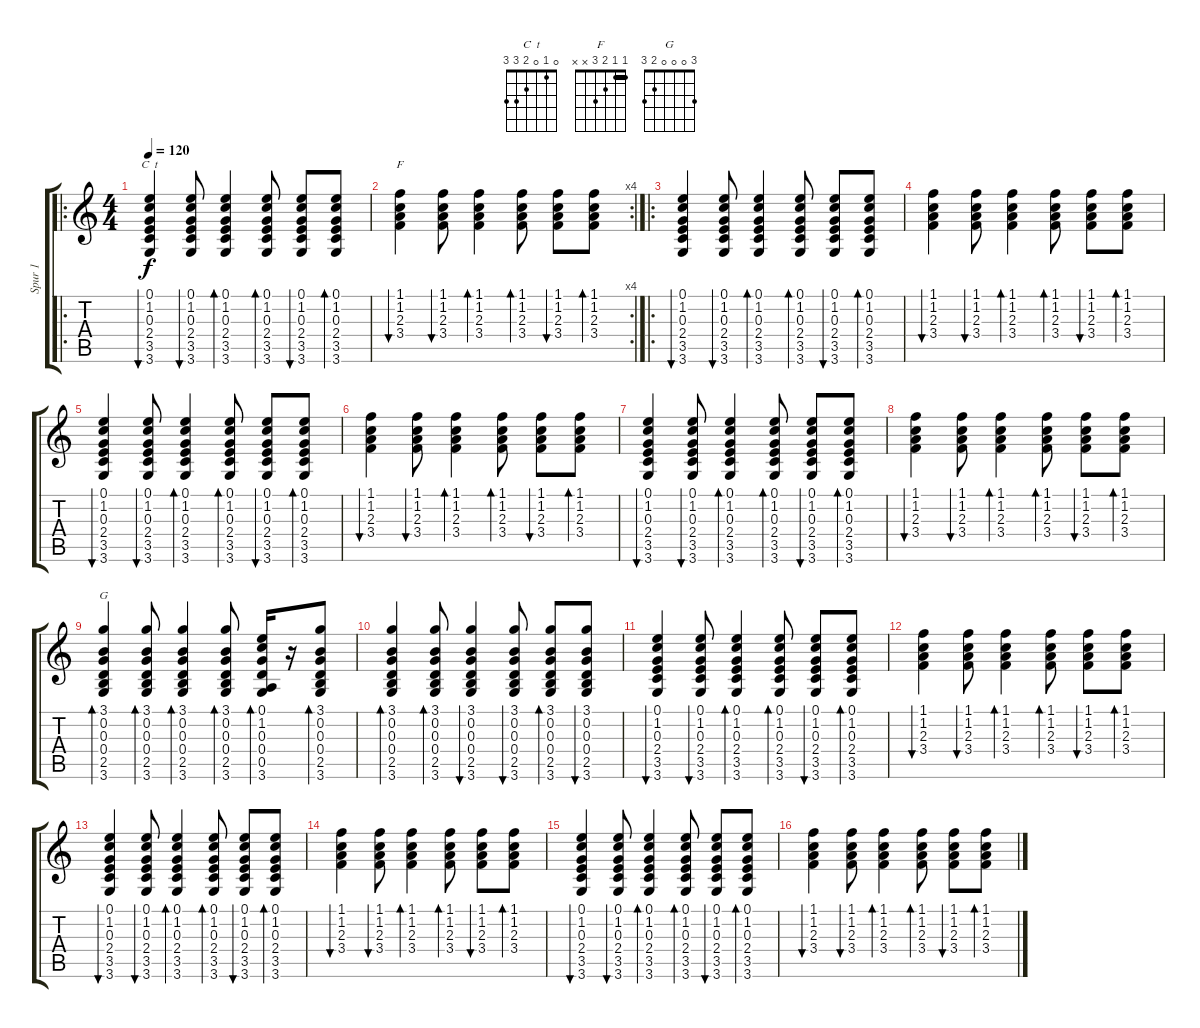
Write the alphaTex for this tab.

\track ("Spur 1" "Spur 1") {instrument acousticguitarnylon}
\staff {score tabs}
\tuning (E4 B3 G3 D3 A2 E2) {hide}
\chord ("C  t" 0 1 0 2 3 3)
\chord ("F" 1 1 2 3 x x) {barre 1}
\chord ("G" 3 0 0 0 2 3)
\ro
\ts (4 4)
\tempo 120
\clef g2
\ks c
(0.1 1.2 0.3 2.4 3.5 3.6).4{bu 30 ch "C  t" dy f instrument acousticguitarnylon} (0.1 1.2 0.3 2.4 3.5 3.6).8{bu 30} (0.1 1.2 0.3 2.4 3.5 3.6).4{bd 30} (0.1 1.2 0.3 2.4 3.5 3.6).8{bd 30} (0.1 1.2 0.3 2.4 3.5 3.6).8{bu 30} (0.1 1.2 0.3 2.4 3.5 3.6).8{bd 30} |
\rc 4
(1.1 1.2 2.3 3.4).4{bu 30 ch "F"} (1.1 1.2 2.3 3.4).8{bu 30} (1.1 1.2 2.3 3.4).4{bd 30} (1.1 1.2 2.3 3.4).8{bd 30} (1.1 1.2 2.3 3.4).8{bu 30} (1.1 1.2 2.3 3.4).8{bd 30} |
\ro
(0.1 1.2 0.3 2.4 3.5 3.6).4{bu 30} (0.1 1.2 0.3 2.4 3.5 3.6).8{bu 30} (0.1 1.2 0.3 2.4 3.5 3.6).4{bd 30} (0.1 1.2 0.3 2.4 3.5 3.6).8{bd 30} (0.1 1.2 0.3 2.4 3.5 3.6).8{bu 30} (0.1 1.2 0.3 2.4 3.5 3.6).8{bd 30} |
(1.1 1.2 2.3 3.4).4{bu 30} (1.1 1.2 2.3 3.4).8{bu 30} (1.1 1.2 2.3 3.4).4{bd 30} (1.1 1.2 2.3 3.4).8{bd 30} (1.1 1.2 2.3 3.4).8{bu 30} (1.1 1.2 2.3 3.4).8{bd 30} |
(0.1 1.2 0.3 2.4 3.5 3.6).4{bu 30} (0.1 1.2 0.3 2.4 3.5 3.6).8{bu 30} (0.1 1.2 0.3 2.4 3.5 3.6).4{bd 30} (0.1 1.2 0.3 2.4 3.5 3.6).8{bd 30} (0.1 1.2 0.3 2.4 3.5 3.6).8{bu 30} (0.1 1.2 0.3 2.4 3.5 3.6).8{bd 30} |
(1.1 1.2 2.3 3.4).4{bu 30} (1.1 1.2 2.3 3.4).8{bu 30} (1.1 1.2 2.3 3.4).4{bd 30} (1.1 1.2 2.3 3.4).8{bd 30} (1.1 1.2 2.3 3.4).8{bu 30} (1.1 1.2 2.3 3.4).8{bd 30} |
(0.1 1.2 0.3 2.4 3.5 3.6).4{bu 30} (0.1 1.2 0.3 2.4 3.5 3.6).8{bu 30} (0.1 1.2 0.3 2.4 3.5 3.6).4{bd 30} (0.1 1.2 0.3 2.4 3.5 3.6).8{bd 30} (0.1 1.2 0.3 2.4 3.5 3.6).8{bu 30} (0.1 1.2 0.3 2.4 3.5 3.6).8{bd 30} |
(1.1 1.2 2.3 3.4).4{bu 30} (1.1 1.2 2.3 3.4).8{bu 30} (1.1 1.2 2.3 3.4).4{bd 30} (1.1 1.2 2.3 3.4).8{bd 30} (1.1 1.2 2.3 3.4).8{bu 30} (1.1 1.2 2.3 3.4).8{bd 30} |
(3.1 0.2 0.3 0.4 2.5 3.6).4{bd 30 ch "G"} (3.1 0.2 0.3 0.4 2.5 3.6).8{bd 30} (3.1 0.2 0.3 0.4 2.5 3.6).4{bd 30} (3.1 0.2 0.3 0.4 2.5 3.6).8{bd 30} (0.1 1.2 0.3 0.4 0.5 3.6).16{bd 30} r.16 (3.1 0.2 0.3 0.4 2.5 3.6).8{bd 30} |
(3.1 0.2 0.3 0.4 2.5 3.6).4{bd 30} (3.1 0.2 0.3 0.4 2.5 3.6).8{bd 30} (3.1 0.2 0.3 0.4 2.5 3.6).4{bu 30} (3.1 0.2 0.3 0.4 2.5 3.6).8{bu 30} (3.1 0.2 0.3 0.4 2.5 3.6).8{bd 30} (3.1 0.2 0.3 0.4 2.5 3.6).8{bu 30} |
(0.1 1.2 0.3 2.4 3.5 3.6).4{bu 30} (0.1 1.2 0.3 2.4 3.5 3.6).8{bu 30} (0.1 1.2 0.3 2.4 3.5 3.6).4{bd 30} (0.1 1.2 0.3 2.4 3.5 3.6).8{bd 30} (0.1 1.2 0.3 2.4 3.5 3.6).8{bu 30} (0.1 1.2 0.3 2.4 3.5 3.6).8{bd 30} |
(1.1 1.2 2.3 3.4).4{bu 30} (1.1 1.2 2.3 3.4).8{bu 30} (1.1 1.2 2.3 3.4).4{bd 30} (1.1 1.2 2.3 3.4).8{bd 30} (1.1 1.2 2.3 3.4).8{bu 30} (1.1 1.2 2.3 3.4).8{bd 30} |
(0.1 1.2 0.3 2.4 3.5 3.6).4{bu 30} (0.1 1.2 0.3 2.4 3.5 3.6).8{bu 30} (0.1 1.2 0.3 2.4 3.5 3.6).4{bd 30} (0.1 1.2 0.3 2.4 3.5 3.6).8{bd 30} (0.1 1.2 0.3 2.4 3.5 3.6).8{bu 30} (0.1 1.2 0.3 2.4 3.5 3.6).8{bd 30} |
(1.1 1.2 2.3 3.4).4{bu 30} (1.1 1.2 2.3 3.4).8{bu 30} (1.1 1.2 2.3 3.4).4{bd 30} (1.1 1.2 2.3 3.4).8{bd 30} (1.1 1.2 2.3 3.4).8{bu 30} (1.1 1.2 2.3 3.4).8{bd 30} |
(0.1 1.2 0.3 2.4 3.5 3.6).4{bu 30} (0.1 1.2 0.3 2.4 3.5 3.6).8{bu 30} (0.1 1.2 0.3 2.4 3.5 3.6).4{bd 30} (0.1 1.2 0.3 2.4 3.5 3.6).8{bd 30} (0.1 1.2 0.3 2.4 3.5 3.6).8{bu 30} (0.1 1.2 0.3 2.4 3.5 3.6).8{bd 30} |
(1.1 1.2 2.3 3.4).4{bu 30} (1.1 1.2 2.3 3.4).8{bu 30} (1.1 1.2 2.3 3.4).4{bd 30} (1.1 1.2 2.3 3.4).8{bd 30} (1.1 1.2 2.3 3.4).8{bu 30} (1.1 1.2 2.3 3.4).8{bd 30}
